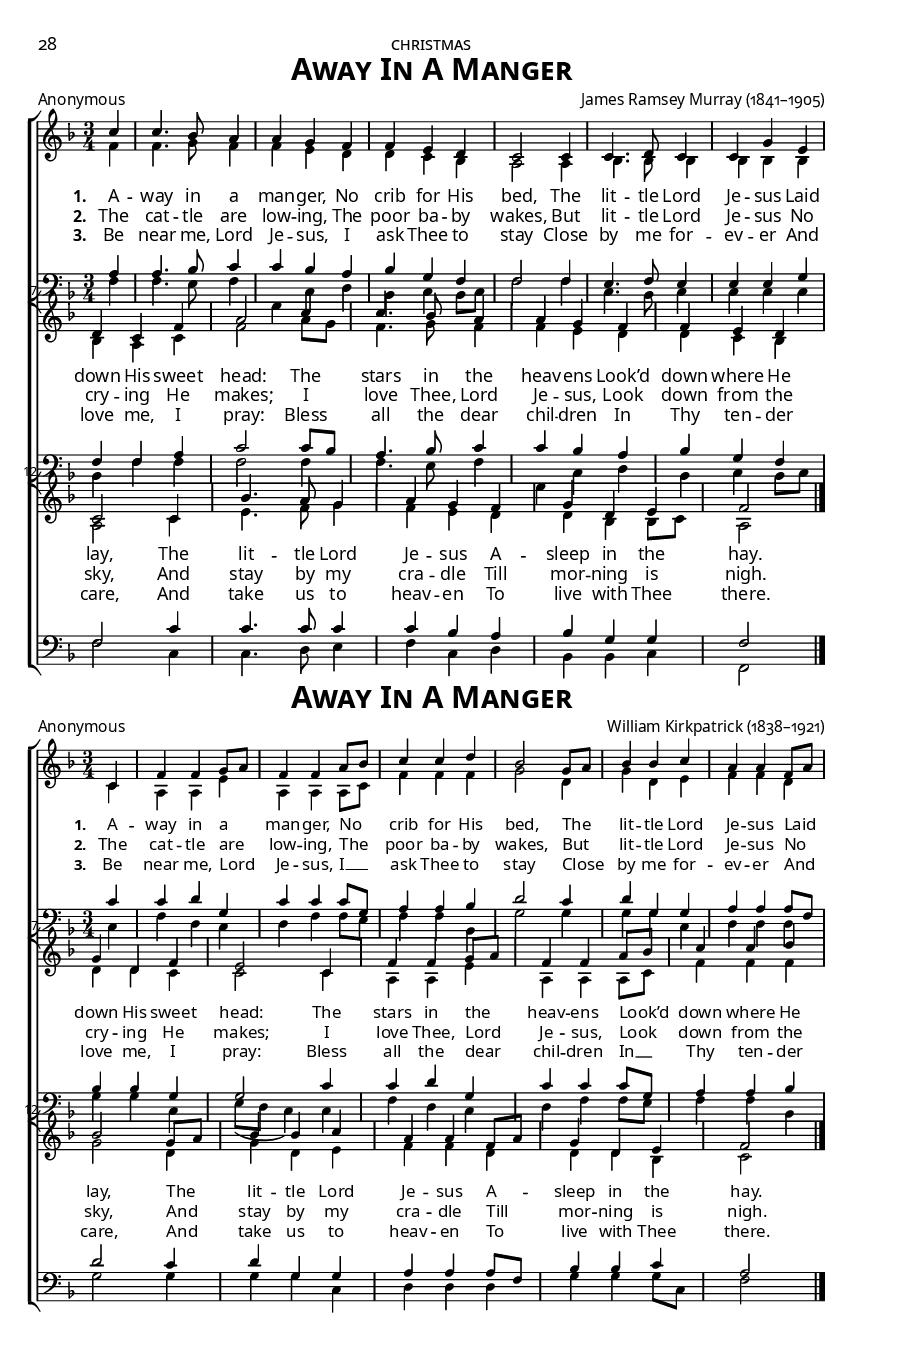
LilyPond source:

\version "2.14.2"
\include "util.ly"
\header {
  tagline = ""%\markup { "from" \italic {ChristmasCarolMusic.org}}
}
\paper {
  print-all-headers = ##t
  paper-height = 9\in
  paper-width = 6\in
  indent = 0\in
  %system-system-spacing = #'((basic-distance . 10) (padding . 0))
  score-markup-spacing =
    #'((basic-distance . 0)
       (minimum-distance . 0)
       (padding . 0)
       (stretchability . 80))
  system-system-spacing =
    #'((basic-distance . 0)
       (minimum-distance . 0)
       (padding . -10)
       (stretchability . 100))
  markup-system-spacing =
    #'((basic-distance . 0)
       (minimum-distance . 0)
       (padding . 0)
       (stretchability . 0))
  last-bottom-spacing =
    #'((basic-distance . 0)
       (minimum-distance . 0)
       (padding . 0)
       (stretchability . 0))
%{IF_LESSER
  markup-system-spacing #'stretchability = 50
  top-markup-spacing #'stretchability = 30
  last-bottom-spacing #'stretchability = 60
%}%END_IF_LESSER
  ragged-last-bottom = ##f
  ragged-bottom = ##f
  two-sided = ##t
  inner-margin = 0.5\in
  outer-margin = 0.25\in
  top-margin = 0.25\in
  bottom-margin = 0.25\in
  first-page-number = #028
  print-first-page-number = ##t
  headerLine = \markup{\override #'(font-name . "Garamond Premier Pro") \smallCapsOldStyle"christmas"}
  oddHeaderMarkup = \markup\fill-line{
     \override #'(font-name . "Garamond Premier Pro")\abs-fontsize #8.5
     \combine 
        \fill-line{"" \on-the-fly #print-page-number-check-first
        \oldStylePageNum""
        }
        \fill-line{\headerLine}
  }
  evenHeaderMarkup = \markup {
     \override #'(font-name . "Garamond Premier Pro")\abs-fontsize #8.5
     \combine
        \on-the-fly #print-page-number-check-first
        \oldStylePageNum""
        \fill-line{\headerLine}
  }
}
#(set-global-staff-size 13.6) \paper{ #(define fonts (make-pango-font-tree "GoudyOlSt BT" "Garamond Premier Pro" "Garamond Premier Pro" (/ 13.6 20))) }
%8.5x11 #(set-global-staff-size 17.8) \paper{ #(define fonts (make-pango-font-tree "GoudyOlSt BT" "Garamond Premier Pro" "Garamond Premier Pro" (/ 17.8 20))) }
%{IF_LESSER
#(set-global-staff-size 15) \paper{ #(define fonts (make-pango-font-tree "GoudyOlSt BT" "Garamond Premier Pro" "Garamond Premier Pro" (/ 15 20))) }
%}%END_IF_LESSER
global = {
  \key f \major
  \time 3/4
  \autoBeamOff
}

sopMusic = \relative c'' {
  \partial 4 c4 |
  c4. bes8 a4 |
  a g f |
  f e d |
  c2 c4 |
  c4. d8 c4 |
  
  c g' e |
  d c f |
  a2 c4 |
  c4. bes8 a4 |
  \slurDotted a g f |
  
  f e d |
  c2 c4 |
  bes'4. a8 g4 |
  a g f |
  g d e |
  \partial 2 f2 \bar "|."
%{IF_LESSER
\pageBreak
%}%END_IF_LESSER
}
sopWords = \lyricmode {
  
}

altoMusic = \relative c' {
  f4 |
  f4. g8 f4 |
  f e d |
  d c bes |
  a2 a4 |
  bes4. bes8 bes4 |
  
  bes bes bes |
  bes a c |
  f2 a8[ g] |
  f4. g8 f4 |
  f e d |
  
  d c bes |
  a2 c4 |
  e4. f8 g4 |
  f e d |
  d bes bes8[ c] |
  a2 \bar "|."
}
altoWords = \lyricmode {
  \dropLyricsIV
  \set stanza = #"1. "
  A -- way in a man -- ger,
  No crib for His bed,
  The lit -- tle Lord Je -- sus
  Laid down His sweet head:
  The stars in the heav -- ens
  Look’d down where He lay,
  The lit -- tle Lord Je -- sus
  A -- sleep in the hay.
}
altoWordsII = \lyricmode {
  \dropLyricsIV
  \set stanza = #"2. "
  The cat -- tle are low -- ing,
  The poor ba -- by wakes,
  But lit -- tle Lord Je -- sus
  No cry -- ing He makes;
  I love Thee, Lord Je -- sus,
  Look down from the sky,
  And stay by my cra -- dle
  Till mor -- ning is nigh.
}
altoWordsIII = \lyricmode {
  \dropLyricsIV
  \set stanza = #"3. "
  Be near me, Lord Je -- sus,
  I ask Thee to stay
  Close by me for -- ev -- er
  And love me, I pray:
  Bless all the dear chil -- dren
  In Thy ten -- der care,
  And take us to heav -- en
  To live with Thee there.
}
altoWordsIV = \lyricmode {
}

tenorMusic = \relative c {
  a'4 |
  a4. bes8 c4 |
  c bes a |
  bes g f |
  f2 f4 |
  e4. f8 e4 |
  
  e e g |
  f f a |
  c2 c8[ bes] |
  a4. bes8 c4 |
  c bes a |
  
  bes g f |
  f2 c'4 |
  c4. c8 c4 |
  c bes a |
  bes g g |
  f2 \bar "|."
}
tenorWords = \lyricmode {

}

bassMusic = \relative c {
  f4 |
  f4. e8 f4 |
  f,4 c' d |
  bes c bes8[ c] |
  f2 f4 |
  c4. bes8 c4 |
  
  c c c |
  bes f' f |
  f2 f4 |
  f4. e8 f4 |
  f, c' d |
  
  bes c bes8[ c] |
  f2 c4 |
  c4. d8 e4 |
  f c d |
  bes bes c4 |
  f,2 \bar "|."
}
bassWords = \lyricmode {

}

\score {
  <<
   \new ChoirStaff <<
%    \new Lyrics = sopranos \with { \override VerticalAxisGroup #'nonstaff-relatedstaff-spacing = #'((basic-distance . 1)) }
    \new Staff = women <<
      \new Voice = "sopranos" { \voiceOne << \global \sopMusic >> }
      \new Voice = "altos" { \voiceTwo << \global \altoMusic >> }
    >>
    \new Lyrics \with { alignAboveContext = #"women" } \lyricsto "sopranos" \sopWords
    \new Lyrics = "altosIV"  \with { alignBelowContext = #"women" } \lyricsto "sopranos" \altoWordsIV
    \new Lyrics = "altosIII"  \with { alignBelowContext = #"women" } \lyricsto "sopranos" \altoWordsIII
    \new Lyrics = "altosII"  \with { alignBelowContext = #"women" } \lyricsto "sopranos" \altoWordsII
    \new Lyrics = "altos"  \with { alignBelowContext = #"women" } \lyricsto "sopranos" \altoWords
   \new Staff = men <<
      \clef bass
      \new Voice = "tenors" { \voiceOne << \global \tenorMusic >> }
      \new Voice = "basses" { \voiceTwo << \global \bassMusic >> }
    >>
    \new Lyrics \with { alignAboveContext = #"men" \override VerticalAxisGroup #'nonstaff-relatedstaff-spacing = #'((basic-distance . 1)) } \lyricsto "tenors" \tenorWords
    \new Lyrics \with { alignBelowContext = #"men" \override VerticalAxisGroup #'nonstaff-relatedstaff-spacing = #'((basic-distance . 1)) } \lyricsto "basses" \bassWords
  >>
%    \new PianoStaff << \new Staff { \new Voice { \pianoRH } } \new Staff { \clef "bass" \pianoLH } >>
  >>
  \layout {
    %#(layout-set-staff-size 13)
    #(define fonts (make-pango-font-tree "GoudyOlSt BT" "Garamond Premier Pro" "Garamond Premier Pro" (/ 14 20)))
    %8.5x11 #(define fonts (make-pango-font-tree "GoudyOlSt BT" "Garamond Premier Pro" "Garamond Premier Pro" (/ 17.8 20)))
%{IF_LESSER
#(define fonts (make-pango-font-tree "GoudyOlSt BT" "Garamond Premier Pro" "Garamond Premier Pro" (/ 15 20)))
%}%END_IF_LESSER
    \context {
      \Score
      \override SpacingSpanner #'base-shortest-duration = #(ly:make-moment 1 2)
      \override SpacingSpanner #'common-shortest-duration = #(ly:make-moment 1 2)
    }
    \context {
      % Remove all empty staves
      % \Staff \RemoveEmptyStaves \override VerticalAxisGroup #'remove-first = ##t
    }
    \context {
      \Lyrics
      \override LyricText #'X-offset = #center-on-word
    }
  }
  \header {
    title = \markup{\override #'(font-name . "Garamond Premier Pro Semibold"){ \abs-fontsize #15 \smallCapsOldStyle"Away In A Manger"}}
    poet = \markup\oldStyleNum"Anonymous"
    composer = \markup\oldStyleNum"James Ramsey Murray (1841–1905)"
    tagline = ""%\markup { "from" \italic {ChristmasCarolMusic.org}}
  }
}





























global = {
  \key f \major
  \time 3/4
  \autoBeamOff
}

sopMusic = \relative c' {
  \partial 4 c4 |
  f f g8[ a] |
  f4 f a8[ bes] |
  c4 c d |
  bes2 g8[ a] |
  bes4 bes c |
  
  a a f8[ a] |
  g4 d f |
  e2 c4 |
  f f g8[ a] |
  f4 f a8[ bes] |
  
  c4 c d |
  bes2 g8[ a] |
  bes4 bes c |
  a4 a f8[ a] |
  g4 d e |
  f2 \bar "|."
}
sopWords = \lyricmode {
  
}

altoMusic = \relative c' {
  c4 |
  a a e' |
  a, a a8[ c] |
  f4 f f |
  g2 d4 |
  g d e |
  f f d |
  
  d d c 
  c2 c4 |
  a a e' |
  a, a a8[ c] |
  f4 f f |
  g2 d4 |
  g d e |
  f f d |
  d d bes |
  c2 \bar"|."
}
altoWords = \lyricmode {
  \dropLyricsIV
  \set stanza = #"1. "
  A -- way in a  man -- ger,
  No crib for His bed,
  The lit -- tle Lord Je -- sus
  Laid down His sweet head:
  The stars in the heav -- ens
  Look’d down where He lay,
  The lit -- tle Lord Je -- sus
  A -- sleep in the hay.
}
altoWordsII = \lyricmode {
  \dropLyricsIV
  \set stanza = #"2. "
  The cat -- tle are low -- ing,
  The poor ba -- by wakes,
  But lit -- tle Lord Je -- sus
  No cry -- ing He makes;
  I love Thee, Lord Je -- sus,
  Look down from the sky,
  And stay by my cra -- dle
  Till mor -- ning is nigh.
}
altoWordsIII = \lyricmode {
  \dropLyricsIV
  \set stanza = #"3. "
  Be near me, Lord Je -- sus,
  I __ ask Thee to stay
  Close by me for -- ev -- er
  And love me, I pray:
  Bless all the dear chil -- dren
  In __ Thy ten -- der care,
  And take us to heav -- en
  To live with Thee there.
}
altoWordsIV = \lyricmode {
}

tenorMusic = \relative c' {
  c4 |
  c d g, |
  c c c8[ g] |
  a4 a bes |
  d2 c4 |
  d g, g |
  a a a8[ f] |
  
  bes4 bes g |
  g2 c4 |
  c d g, |
  c c c8[ g] |
  a4 a bes |
  d2 c4 |
  d g, g |
  a a a8[ f] |
  bes4 bes c |
  a2 \bar"|."
}
tenorWords = \lyricmode {

}

bassMusic = \relative c {
  c4 |
  f d c |
  d f f8[ e] |
  f4 f bes, |
  g'2 g4 |
  g g c, |
  d d d |
  
  g g c, |
  e8([ d] c4) c4 |
  f d c |
  d f f8[ e] |
  f4 f bes, |
  g'2 g4 |
  g g c, |
  d d d |
  g g g8[ c,] |
  f2 \bar"|."
}
bassWords = \lyricmode {

}

\score {
  <<
   \new ChoirStaff <<
%    \new Lyrics = sopranos \with { \override VerticalAxisGroup #'nonstaff-relatedstaff-spacing = #'((basic-distance . 1)) }
    \new Staff = women <<
      \new Voice = "sopranos" { \voiceOne << \global \sopMusic >> }
      \new Voice = "altos" { \voiceTwo << \global \altoMusic >> }
    >>
    \new Lyrics \with { alignAboveContext = #"women" } \lyricsto "sopranos" \sopWords
    \new Lyrics = "altosIV"  \with { alignBelowContext = #"women" } \lyricsto "sopranos" \altoWordsIV
    \new Lyrics = "altosIII"  \with { alignBelowContext = #"women" } \lyricsto "sopranos" \altoWordsIII
    \new Lyrics = "altosII"  \with { alignBelowContext = #"women" } \lyricsto "sopranos" \altoWordsII
    \new Lyrics = "altos"  \with { alignBelowContext = #"women" } \lyricsto "sopranos" \altoWords
   \new Staff = men <<
      \clef bass
      \new Voice = "tenors" { \voiceOne << \global \tenorMusic >> }
      \new Voice = "basses" { \voiceTwo << \global \bassMusic >> }
    >>
    \new Lyrics \with { alignAboveContext = #"men" \override VerticalAxisGroup #'nonstaff-relatedstaff-spacing = #'((basic-distance . 1)) } \lyricsto "tenors" \tenorWords
    \new Lyrics \with { alignBelowContext = #"men" \override VerticalAxisGroup #'nonstaff-relatedstaff-spacing = #'((basic-distance . 1)) } \lyricsto "basses" \bassWords
  >>
%    \new PianoStaff << \new Staff { \new Voice { \pianoRH } } \new Staff { \clef "bass" \pianoLH } >>
  >>
  \layout {
    %#(layout-set-staff-size 13)
    #(define fonts (make-pango-font-tree "GoudyOlSt BT" "Garamond Premier Pro" "Garamond Premier Pro" (/ 13.2 20)))
    %8.5x11 #(define fonts (make-pango-font-tree "GoudyOlSt BT" "Garamond Premier Pro" "Garamond Premier Pro" (/ 17.8 20)))
%{IF_LESSER
#(define fonts (make-pango-font-tree "GoudyOlSt BT" "Garamond Premier Pro" "Garamond Premier Pro" (/ 15 20)))
%}%END_IF_LESSER
    \context {
      \Score
      \override SpacingSpanner #'base-shortest-duration = #(ly:make-moment 1 2)
      \override SpacingSpanner #'common-shortest-duration = #(ly:make-moment 1 2)
    }
    \context {
      % Remove all empty staves
      % \Staff \RemoveEmptyStaves \override VerticalAxisGroup #'remove-first = ##t
    }
%8.5x11g    \context {\Lyrics \override LyricText #'font-size = #0.7 }
%6.14g    \context {\Lyrics \override LyricText #'font-size = #0.7 }
%6x9 \context {\Lyrics\override LyricText #'font-size = #1.2 }
    \context {
      \Lyrics
      \override LyricText #'X-offset = #center-on-word
    }
  }
  \header {
    title = \markup{\override #'(font-name . "Garamond Premier Pro Semibold"){ \abs-fontsize #15 \smallCapsOldStyle"Away In A Manger"}}
    poet = \markup\oldStyleNum"Anonymous"
    composer = \markup\oldStyleNum"William Kirkpatrick (1838–1921)"
  }
}

